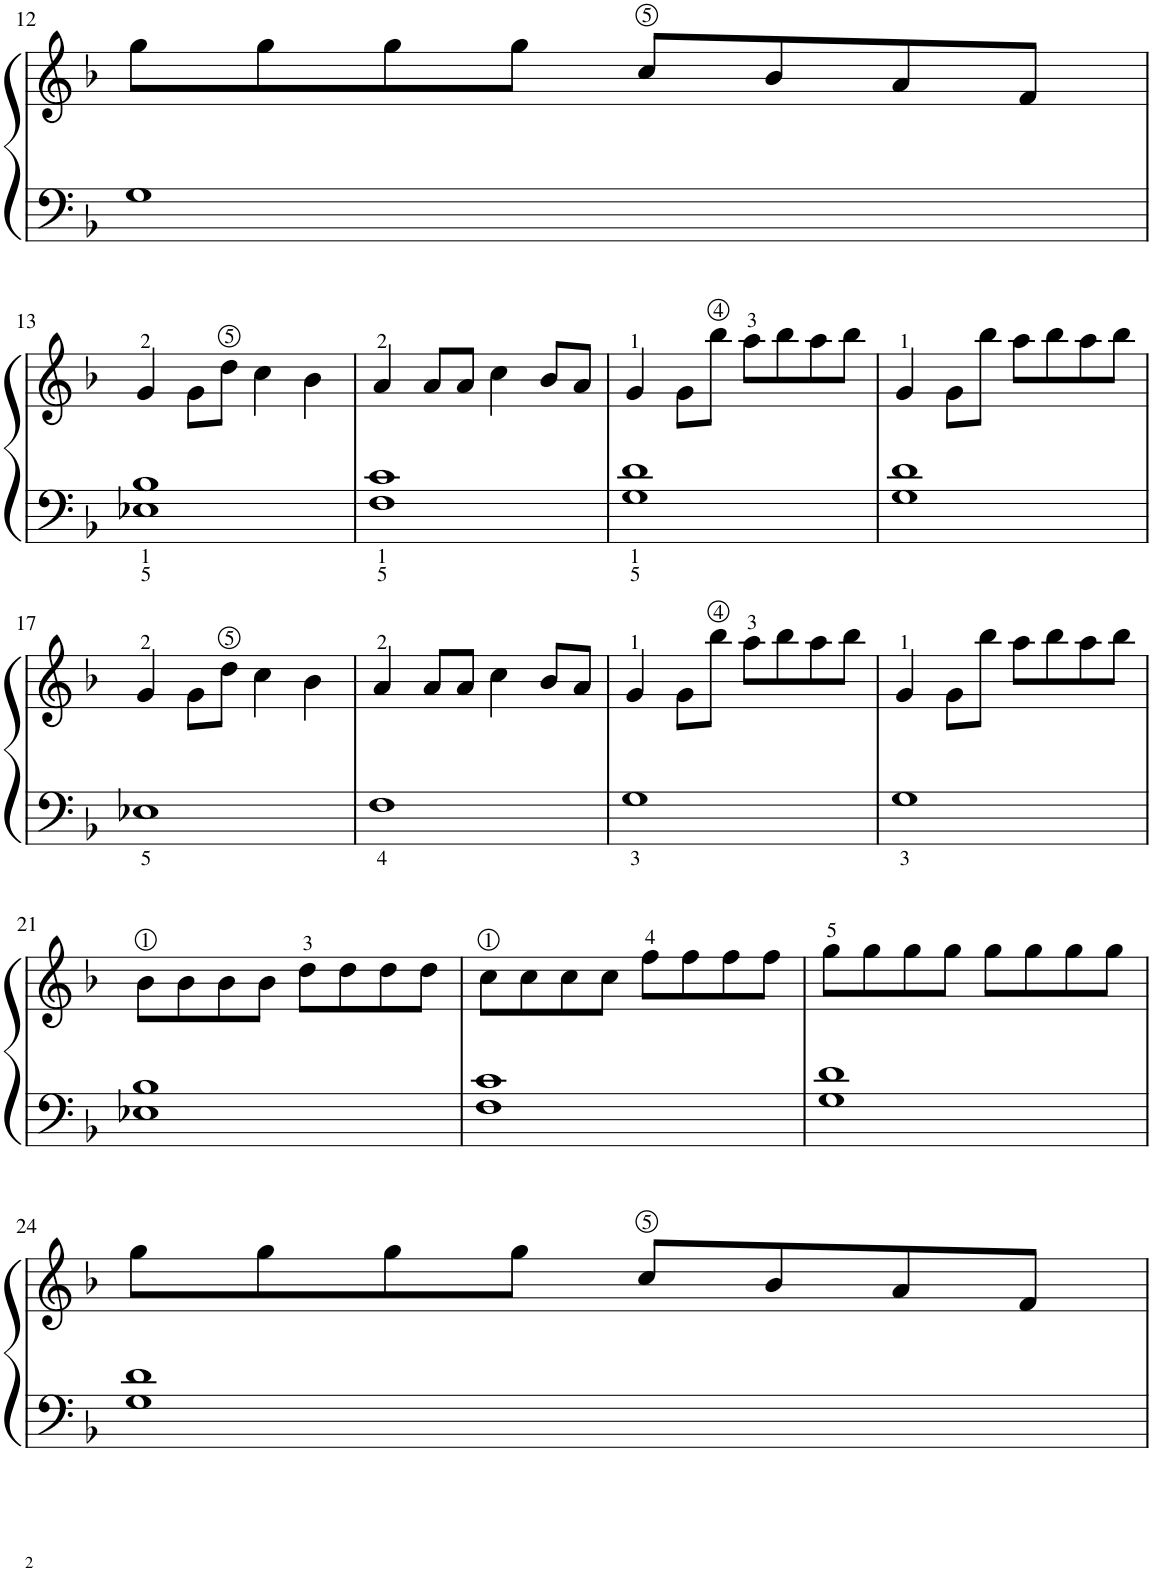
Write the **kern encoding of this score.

**kern	**kern
*part1	*part1
*staff2	*staff1
*I"Piano	*
*I'Pno.	*
!!LO:PB:g=z
*clefF4	*clefG2
*k[b-]	*k[b-]
*M4/4	*M4/4
=12	=12
1G	8gg\L
.	8gg\
.	8gg\
.	8gg\J
.	8cc/L
.	8b-/
.	8a/
.	8f/J
!!LO:LB:g=z
=13	=13
1E-X 1B-	4g/
.	8g\L
.	8dd\J
.	4cc\
.	4b-\
=14	=14
1F 1c	4a/
.	8a/L
.	8a/J
.	4cc\
.	8b-/L
.	8a/J
=15	=15
1G 1d	4g/
.	8g\L
.	8bb-\J
.	8aa\L
.	8bb-\
.	8aa\
.	8bb-\J
=16	=16
1G 1d	4g/
.	8g\L
.	8bb-\J
.	8aa\L
.	8bb-\
.	8aa\
.	8bb-\J
!!LO:LB:g=z
=17	=17
1E-X	4g/
.	8g\L
.	8dd\J
.	4cc\
.	4b-\
=18	=18
1F	4a/
.	8a/L
.	8a/J
.	4cc\
.	8b-/L
.	8a/J
=19	=19
1G	4g/
.	8g\L
.	8bb-\J
.	8aa\L
.	8bb-\
.	8aa\
.	8bb-\J
=20	=20
1G	4g/
.	8g\L
.	8bb-\J
.	8aa\L
.	8bb-\
.	8aa\
.	8bb-\J
!!LO:LB:g=z
=21	=21
1E-X 1B-	8b-\L
.	8b-\
.	8b-\
.	8b-\J
.	8dd\L
.	8dd\
.	8dd\
.	8dd\J
=22	=22
1F 1c	8cc\L
.	8cc\
.	8cc\
.	8cc\J
.	8ff\L
.	8ff\
.	8ff\
.	8ff\J
=23	=23
1G 1d	8gg\L
.	8gg\
.	8gg\
.	8gg\J
.	8gg\L
.	8gg\
.	8gg\
.	8gg\J
!!LO:LB:g=z
=24	=24
1G 1d	8gg\L
.	8gg\
.	8gg\
.	8gg\J
.	8cc/L
.	8b-/
.	8a/
.	8f/J
=	=
*-	*-
